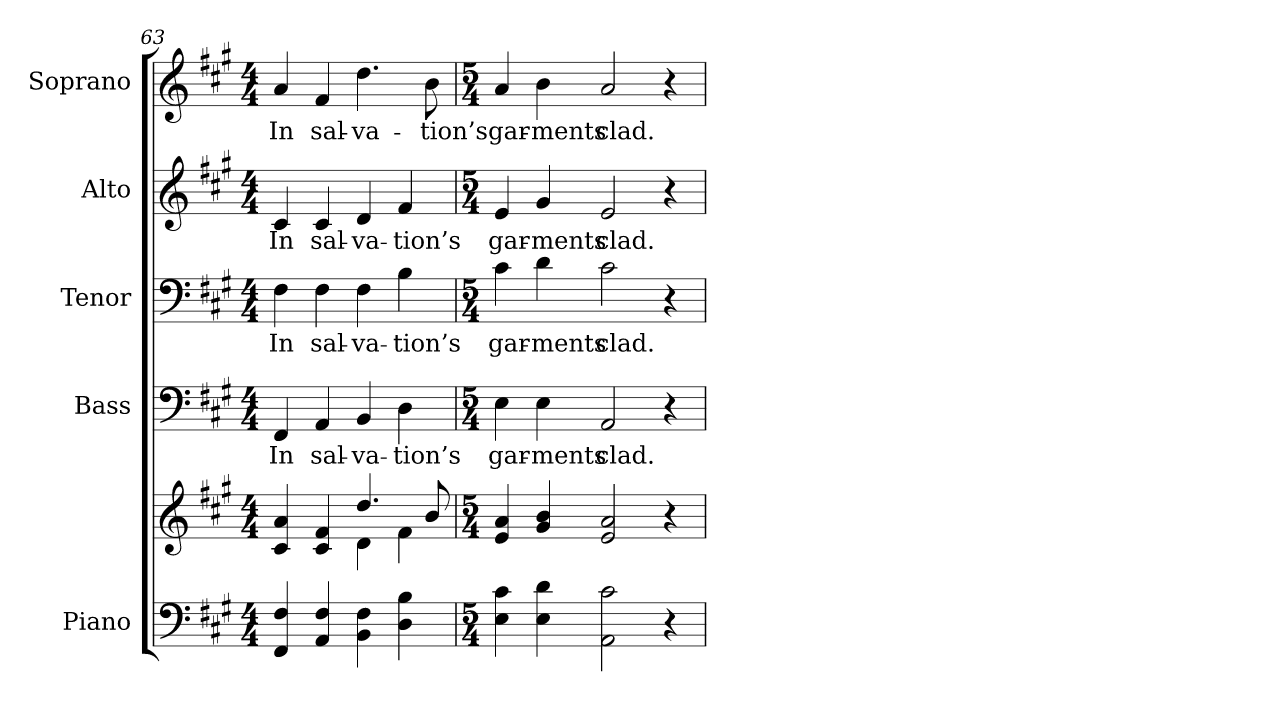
**kern	**kern	**kern	**text	**kern	**text	**kern	**text	**kern	**text
*part5	*part5	*part4	*part4	*part3	*part3	*part2	*part2	*part1	*part1
*staff6	*staff5	*staff4	*staff4	*staff3	*staff3	*staff2	*staff2	*staff1	*staff1
*I"Piano	*	*I"Bass	*	*I"Tenor	*	*I"Alto	*	*I"Soprano	*
*I'Pno.	*	*I'B.	*	*I'T.	*	*I'A.	*	*I'S.	*
!!LO:PB:g=z
*clefF4	*clefG2	*clefF4	*	*clefF4	*	*clefG2	*	*clefG2	*
*k[f#c#g#]	*k[f#c#g#]	*k[f#c#g#]	*	*k[f#c#g#]	*	*k[f#c#g#]	*	*k[f#c#g#]	*
*A:	*A:	*A:	*	*A:	*	*A:	*	*A:	*
*M4/4	*M4/4	*M4/4	*	*M4/4	*	*M4/4	*	*M4/4	*
=63	=63	=63	=63	=63	=63	=63	=63	=63	=63
*	*^	*	*	*	*	*	*	*	*
!	!	!	!	!LO:LY:b:color=#000000	!	!	!	!	!	!
!	!	!	!	!	!	!LO:LY:b:color=#000000	!	!	!	!
!	!	!	!	!	!	!	!	!LO:LY:b:color=#000000	!	!
!	!	!	!	!	!	!	!	!	!	!LO:LY:b:color=#000000
4FF#i/ 4F#i	4c#i/ 4ai	2ryy	4FF#i/	In	4F#i\	In	4c#i/	In	4ai/	In
!	!	!	!	!LO:LY:b:color=#000000	!	!	!	!	!	!
!	!	!	!	!	!	!LO:LY:b:color=#000000	!	!	!	!
!	!	!	!	!	!	!	!	!LO:LY:b:color=#000000	!	!
!	!	!	!	!	!	!	!	!	!	!LO:LY:b:color=#000000
4AAi/ 4F#i	4c#i/ 4f#i	.	4AAi/	sal-	4F#i\	sal-	4c#i/	sal-	4f#i/	sal-
!	!	!	!	!LO:LY:b:color=#000000	!	!	!	!	!	!
!	!	!	!	!	!	!LO:LY:b:color=#000000	!	!	!	!
!	!	!	!	!	!	!	!	!LO:LY:b:color=#000000	!	!
!	!	!	!	!	!	!	!	!	!	!LO:LY:b:color=#000000
4BBi\ 4F#i	4.ddi/	4di\	4BBi/	-va-	4F#i\	-va-	4di/	-va-	4.ddi\	-va-
!	!	!	!	!LO:LY:b:color=#000000	!	!	!	!	!	!
!	!	!	!	!	!	!LO:LY:b:color=#000000	!	!	!	!
!	!	!	!	!	!	!	!	!LO:LY:b:color=#000000	!	!
4Di\ 4Bi	.	4f#i\	4Di\	-tion’s	4Bi\	-tion’s	4f#i/	-tion’s	.	.
!	!	!	!	!	!	!	!	!	!	!LO:LY:b:color=#000000
.	8bi/	.	.	.	.	.	.	.	8bi\	-tion’s
*	*v	*v	*	*	*	*	*	*	*	*
=64	=64	=64	=64	=64	=64	=64	=64	=64	=64
*M5/4	*M5/4	*M5/4	*	*M5/4	*	*M5/4	*	*M5/4	*
!	!	!	!LO:LY:b:color=#000000	!	!	!	!	!	!
!	!	!	!	!	!LO:LY:b:color=#000000	!	!	!	!
!	!	!	!	!	!	!	!LO:LY:b:color=#000000	!	!
!	!	!	!	!	!	!	!	!	!LO:LY:b:color=#000000
4Ei\ 4c#i	4ei/ 4ai	4Ei\	gar-	4c#i\	gar-	4ei/	gar-	4ai/	gar-
!	!	!	!LO:LY:b:color=#000000	!	!	!	!	!	!
!	!	!	!	!	!LO:LY:b:color=#000000	!	!	!	!
!	!	!	!	!	!	!	!LO:LY:b:color=#000000	!	!
!	!	!	!	!	!	!	!	!	!LO:LY:b:color=#000000
4Ei\ 4di	4g#i/ 4bi	4Ei\	-ments	4di\	-ments	4g#i/	-ments	4bi\	-ments
!	!	!	!LO:LY:b:color=#000000	!	!	!	!	!	!
!	!	!	!	!	!LO:LY:b:color=#000000	!	!	!	!
!	!	!	!	!	!	!	!LO:LY:b:color=#000000	!	!
!	!	!	!	!	!	!	!	!	!LO:LY:b:color=#000000
2AAi\ 2c#i	2ei/ 2ai	2AAi/	clad.	2c#i\	clad.	2ei/	clad.	2ai/	clad.
4r	4r	4r	.	4r	.	4r	.	4r	.
=	=	=	=	=	=	=	=	=	=
*-	*-	*-	*-	*-	*-	*-	*-	*-	*-
